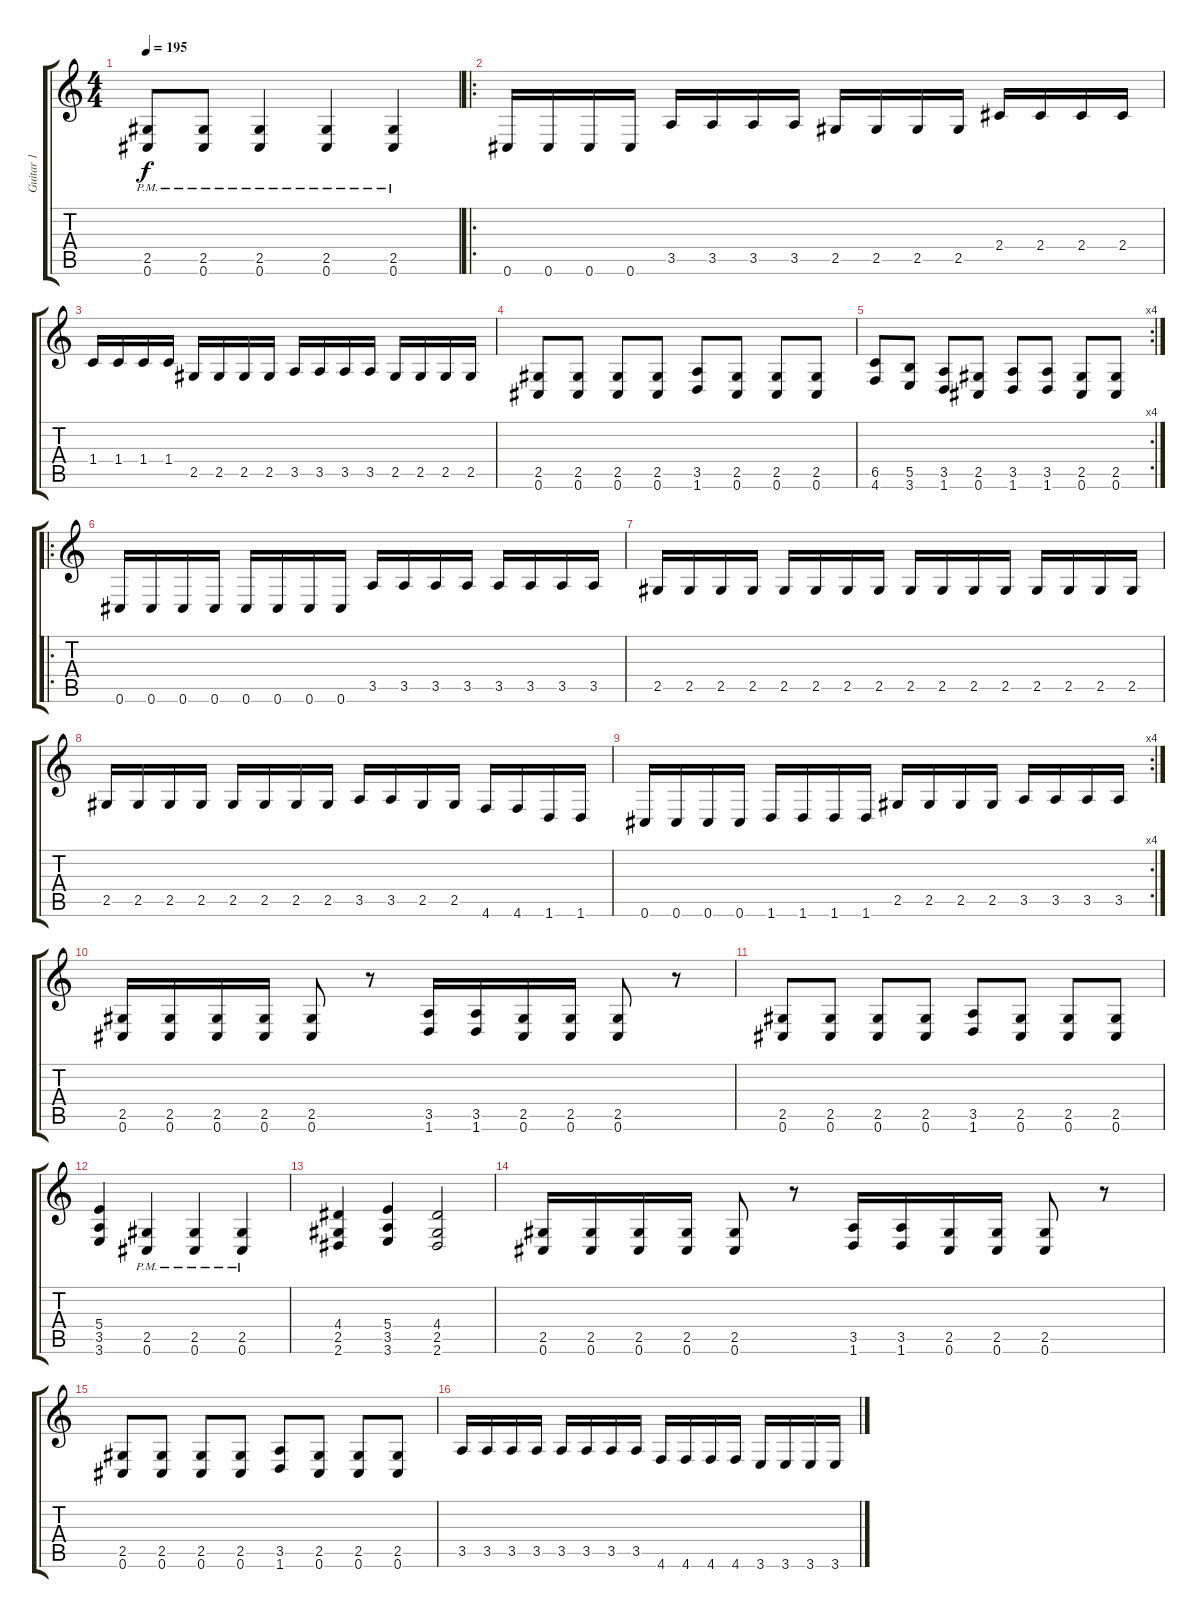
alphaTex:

\track ("Guitar 1" "Guitar 1") {instrument distortionguitar}
\staff {score tabs}
\tuning (Db4 Ab3 E3 B2 Gb2 Db2) {hide}
\ts (4 4)
\tempo 195
\clef g2
\ks c
(2.5{pm} 0.6{pm}).8{dy f} (2.5{pm} 0.6{pm}).8 (2.5{pm} 0.6{pm}).4 (2.5{pm} 0.6{pm}).4 (2.5{pm} 0.6{pm}).4 |
\ro
0.6.16 0.6.16 0.6.16 0.6.16 3.5.16 3.5.16 3.5.16 3.5.16 2.5.16 2.5.16 2.5.16 2.5.16 2.4.16 2.4.16 2.4.16 2.4.16 |
1.4.16 1.4.16 1.4.16 1.4.16 2.5.16 2.5.16 2.5.16 2.5.16 3.5.16 3.5.16 3.5.16 3.5.16 2.5.16 2.5.16 2.5.16 2.5.16 |
(2.5 0.6).8 (2.5 0.6).8 (2.5 0.6).8 (2.5 0.6).8 (3.5 1.6).8 (2.5 0.6).8 (2.5 0.6).8 (2.5 0.6).8 |
\rc 4
(6.5 4.6).8 (5.5 3.6).8 (3.5 1.6).8 (2.5 0.6).8 (3.5 1.6).8 (3.5 1.6).8 (2.5 0.6).8 (2.5 0.6).8 |
\ro
0.6.16 0.6.16 0.6.16 0.6.16 0.6.16 0.6.16 0.6.16 0.6.16 3.5.16 3.5.16 3.5.16 3.5.16 3.5.16 3.5.16 3.5.16 3.5.16 |
2.5.16 2.5.16 2.5.16 2.5.16 2.5.16 2.5.16 2.5.16 2.5.16 2.5.16 2.5.16 2.5.16 2.5.16 2.5.16 2.5.16 2.5.16 2.5.16 |
2.5.16 2.5.16 2.5.16 2.5.16 2.5.16 2.5.16 2.5.16 2.5.16 3.5.16 3.5.16 2.5.16 2.5.16 4.6.16 4.6.16 1.6.16 1.6.16 |
\rc 4
0.6.16 0.6.16 0.6.16 0.6.16 1.6.16 1.6.16 1.6.16 1.6.16 2.5.16 2.5.16 2.5.16 2.5.16 3.5.16 3.5.16 3.5.16 3.5.16 |
(2.5 0.6).16 (2.5 0.6).16 (2.5 0.6).16 (2.5 0.6).16 (2.5 0.6).8 r.8 (3.5 1.6).16 (3.5 1.6).16 (2.5 0.6).16 (2.5 0.6).16 (2.5 0.6).8 r.8 |
(2.5 0.6).8 (2.5 0.6).8 (2.5 0.6).8 (2.5 0.6).8 (3.5 1.6).8 (2.5 0.6).8 (2.5 0.6).8 (2.5 0.6).8 |
(5.4 3.5 3.6).4 (2.5{pm} 0.6{pm}).4 (2.5{pm} 0.6{pm}).4 (2.5{pm} 0.6{pm}).4 |
(4.4 2.5 2.6).4 (5.4 3.5 3.6).4 (4.4 2.5 2.6).2 |
(2.5 0.6).16 (2.5 0.6).16 (2.5 0.6).16 (2.5 0.6).16 (2.5 0.6).8 r.8 (3.5 1.6).16 (3.5 1.6).16 (2.5 0.6).16 (2.5 0.6).16 (2.5 0.6).8 r.8 |
(2.5 0.6).8 (2.5 0.6).8 (2.5 0.6).8 (2.5 0.6).8 (3.5 1.6).8 (2.5 0.6).8 (2.5 0.6).8 (2.5 0.6).8 |
3.5.16 3.5.16 3.5.16 3.5.16 3.5.16 3.5.16 3.5.16 3.5.16 4.6.16 4.6.16 4.6.16 4.6.16 3.6.16 3.6.16 3.6.16 3.6.16
